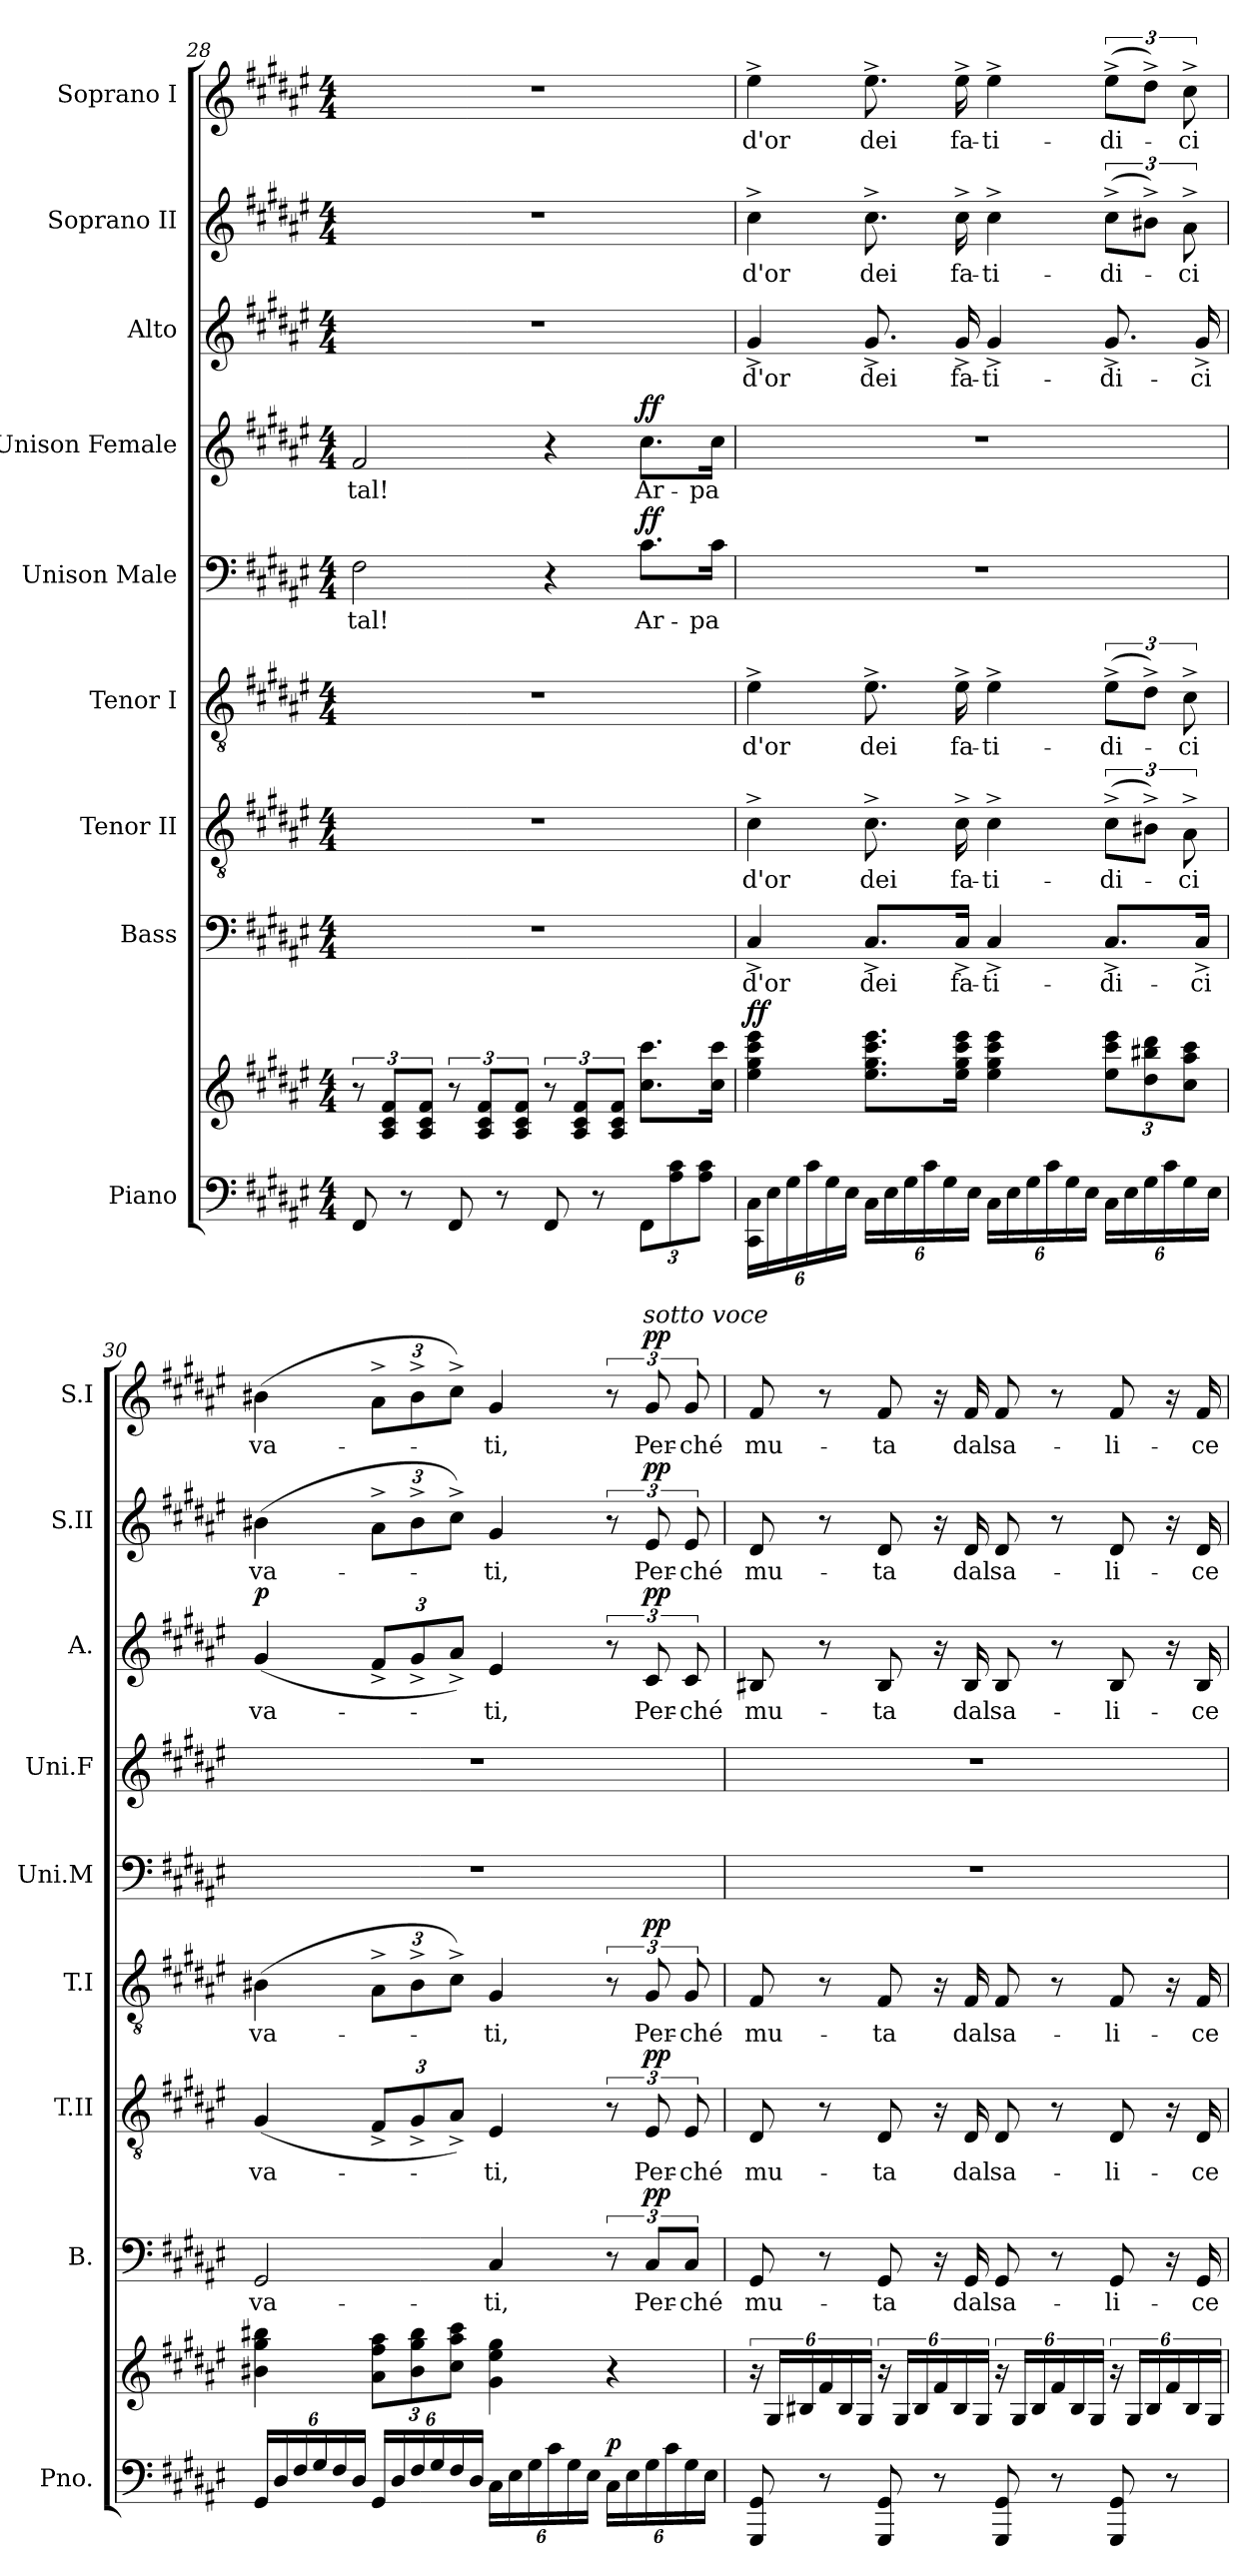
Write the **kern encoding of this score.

**kern	**kern	**dynam	**kern	**text	**dynam	**kern	**text	**dynam	**kern	**text	**dynam	**kern	**text	**dynam	**kern	**text	**dynam	**kern	**text	**dynam	**kern	**text	**dynam	**kern	**text	**dynam
*part9	*part9	*part9	*part8	*part8	*part8	*part7	*part7	*part7	*part6	*part6	*part6	*part5	*part5	*part5	*part4	*part4	*part4	*part3	*part3	*part3	*part2	*part2	*part2	*part1	*part1	*part1
*staff10	*staff9	*staff9/10	*staff8	*staff8	*staff8	*staff7	*staff7	*staff7	*staff6	*staff6	*staff6	*staff5	*staff5	*staff5	*staff4	*staff4	*staff4	*staff3	*staff3	*staff3	*staff2	*staff2	*staff2	*staff1	*staff1	*staff1
*I"Piano	*	*	*I"Bass	*	*	*I"Tenor II	*	*	*I"Tenor I	*	*	*I"Unison Male	*	*	*I"Unison Female	*	*	*I"Alto	*	*	*I"Soprano II	*	*	*I"Soprano I	*	*
*I'Pno.	*	*	*I'B.	*	*	*I'T.II	*	*	*I'T.I	*	*	*I'Uni.M	*	*	*I'Uni.F	*	*	*I'A.	*	*	*I'S.II	*	*	*I'S.I	*	*
*clefF4	*clefG2	*	*clefF4	*	*	*clefGv2	*	*	*clefGv2	*	*	*clefF4	*	*	*clefG2	*	*	*clefG2	*	*	*clefG2	*	*	*clefG2	*	*
*k[f#c#g#d#a#e#]	*k[f#c#g#d#a#e#]	*	*k[f#c#g#d#a#e#]	*	*	*k[f#c#g#d#a#e#]	*	*	*k[f#c#g#d#a#e#]	*	*	*k[f#c#g#d#a#e#]	*	*	*k[f#c#g#d#a#e#]	*	*	*k[f#c#g#d#a#e#]	*	*	*k[f#c#g#d#a#e#]	*	*	*k[f#c#g#d#a#e#]	*	*
*M4/4	*M4/4	*	*M4/4	*	*	*M4/4	*	*	*M4/4	*	*	*M4/4	*	*	*M4/4	*	*	*M4/4	*	*	*M4/4	*	*	*M4/4	*	*
=28	=28	=28	=28	=28	=28	=28	=28	=28	=28	=28	=28	=28	=28	=28	=28	=28	=28	=28	=28	=28	=28	=28	=28	=28	=28	=28
8FF#/	12r	.	1r	.	.	1r	.	.	1r	.	.	2F#\	-tal!	.	2f#/	-tal!	.	1r	.	.	1r	.	.	1r	.	.
.	12A#/ 12c#/ 12f#/L	.	.	.	.	.	.	.	.	.	.	.	.	.	.	.	.	.	.	.	.	.	.	.	.	.
8r	.	.	.	.	.	.	.	.	.	.	.	.	.	.	.	.	.	.	.	.	.	.	.	.	.	.
.	12A#/ 12c#/ 12f#/J	.	.	.	.	.	.	.	.	.	.	.	.	.	.	.	.	.	.	.	.	.	.	.	.	.
8FF#/	12r	.	.	.	.	.	.	.	.	.	.	.	.	.	.	.	.	.	.	.	.	.	.	.	.	.
.	12A#/ 12c#/ 12f#/L	.	.	.	.	.	.	.	.	.	.	.	.	.	.	.	.	.	.	.	.	.	.	.	.	.
8r	.	.	.	.	.	.	.	.	.	.	.	.	.	.	.	.	.	.	.	.	.	.	.	.	.	.
.	12A#/ 12c#/ 12f#/J	.	.	.	.	.	.	.	.	.	.	.	.	.	.	.	.	.	.	.	.	.	.	.	.	.
8FF#/	12r	.	.	.	.	.	.	.	.	.	.	4r	.	.	4r	.	.	.	.	.	.	.	.	.	.	.
.	12A#/ 12c#/ 12f#/L	.	.	.	.	.	.	.	.	.	.	.	.	.	.	.	.	.	.	.	.	.	.	.	.	.
8r	.	.	.	.	.	.	.	.	.	.	.	.	.	.	.	.	.	.	.	.	.	.	.	.	.	.
.	12A#/ 12c#/ 12f#/J	.	.	.	.	.	.	.	.	.	.	.	.	.	.	.	.	.	.	.	.	.	.	.	.	.
*Xbrackettup	*	*	*	*	*	*	*	*	*	*	*	*	*	*	*	*	*	*	*	*	*	*	*	*	*	*
!	!	!	!	!	!	!	!	!	!	!	!	!	!	!LO:DY:a	!	!	!LO:DY:a	!	!	!	!	!	!	!	!	!
12FF#\L	8.cc#\ 8.ccc#\L	.	.	.	.	.	.	.	.	.	.	8.c#\L	Ar-	ff	8.cc#\L	Ar-	ff	.	.	.	.	.	.	.	.	.
12A#\ 12c#\	.	.	.	.	.	.	.	.	.	.	.	.	.	.	.	.	.	.	.	.	.	.	.	.	.	.
12A#\ 12c#\J	.	.	.	.	.	.	.	.	.	.	.	.	.	.	.	.	.	.	.	.	.	.	.	.	.	.
.	16cc#\ 16ccc#\Jk	.	.	.	.	.	.	.	.	.	.	16c#\Jk	-pa	.	16cc#\Jk	-pa	.	.	.	.	.	.	.	.	.	.
!!LO:PB:g=z
=29	=29	=29	=29	=29	=29	=29	=29	=29	=29	=29	=29	=29	=29	=29	=29	=29	=29	=29	=29	=29	=29	=29	=29	=29	=29	=29
!	!	!LO:DY:a	!	!	!	!	!	!	!	!	!	!	!	!	!	!	!	!	!	!	!	!	!	!	!	!
24CC#\ 24C#\LL	4ee#\ 4gg#\ 4ccc#\ 4eee#\	ff	4C#^/	d'or	.	4c#^\	d'or	.	4e#^\	d'or	.	1r	.	.	1r	.	.	4g#^/	d'or	.	4cc#^\	d'or	.	4ee#^\	d'or	.
24E#\	.	.	.	.	.	.	.	.	.	.	.	.	.	.	.	.	.	.	.	.	.	.	.	.	.	.
24G#\	.	.	.	.	.	.	.	.	.	.	.	.	.	.	.	.	.	.	.	.	.	.	.	.	.	.
24c#\	.	.	.	.	.	.	.	.	.	.	.	.	.	.	.	.	.	.	.	.	.	.	.	.	.	.
24G#\	.	.	.	.	.	.	.	.	.	.	.	.	.	.	.	.	.	.	.	.	.	.	.	.	.	.
24E#\JJ	.	.	.	.	.	.	.	.	.	.	.	.	.	.	.	.	.	.	.	.	.	.	.	.	.	.
24C#\LL	8.ee#\ 8.gg#\ 8.ccc#\ 8.eee#\L	.	8.C#^/L	dei	.	8.c#^\	dei	.	8.e#^\	dei	.	.	.	.	.	.	.	8.g#^/	dei	.	8.cc#^\	dei	.	8.ee#^\	dei	.
24E#\	.	.	.	.	.	.	.	.	.	.	.	.	.	.	.	.	.	.	.	.	.	.	.	.	.	.
24G#\	.	.	.	.	.	.	.	.	.	.	.	.	.	.	.	.	.	.	.	.	.	.	.	.	.	.
24c#\	.	.	.	.	.	.	.	.	.	.	.	.	.	.	.	.	.	.	.	.	.	.	.	.	.	.
24G#\	.	.	.	.	.	.	.	.	.	.	.	.	.	.	.	.	.	.	.	.	.	.	.	.	.	.
.	16ee#\ 16gg#\ 16ccc#\ 16eee#\Jk	.	16C#^/Jk	fa-	.	16c#^\	fa-	.	16e#^\	fa-	.	.	.	.	.	.	.	16g#^/	fa-	.	16cc#^\	fa-	.	16ee#^\	fa-	.
24E#\JJ	.	.	.	.	.	.	.	.	.	.	.	.	.	.	.	.	.	.	.	.	.	.	.	.	.	.
24C#\LL	4ee#\ 4gg#\ 4ccc#\ 4eee#\	.	4C#^/	-ti-	.	4c#^\	-ti-	.	4e#^\	-ti-	.	.	.	.	.	.	.	4g#^/	-ti-	.	4cc#^\	-ti-	.	4ee#^\	-ti-	.
24E#\	.	.	.	.	.	.	.	.	.	.	.	.	.	.	.	.	.	.	.	.	.	.	.	.	.	.
24G#\	.	.	.	.	.	.	.	.	.	.	.	.	.	.	.	.	.	.	.	.	.	.	.	.	.	.
24c#\	.	.	.	.	.	.	.	.	.	.	.	.	.	.	.	.	.	.	.	.	.	.	.	.	.	.
24G#\	.	.	.	.	.	.	.	.	.	.	.	.	.	.	.	.	.	.	.	.	.	.	.	.	.	.
24E#\JJ	.	.	.	.	.	.	.	.	.	.	.	.	.	.	.	.	.	.	.	.	.	.	.	.	.	.
*	*Xbrackettup	*	*	*	*	*	*	*	*	*	*	*	*	*	*	*	*	*	*	*	*	*	*	*	*	*
24C#\LL	12ee#\ 12ccc#\ 12eee#\L	.	8.C#^/L	-di-	.	(12c#^\L	-di-	.	(12e#^\L	-di-	.	.	.	.	.	.	.	8.g#^/	-di-	.	(12cc#^\L	-di-	.	(12ee#^\L	-di-	.
24E#\	.	.	.	.	.	.	.	.	.	.	.	.	.	.	.	.	.	.	.	.	.	.	.	.	.	.
24G#\	12dd#\ 12bb#X\ 12ddd#\	.	.	.	.	12B#X^\J)	.	.	12d#^\J)	.	.	.	.	.	.	.	.	.	.	.	12b#X^\J)	.	.	12dd#^\J)	.	.
24c#\	.	.	.	.	.	.	.	.	.	.	.	.	.	.	.	.	.	.	.	.	.	.	.	.	.	.
24G#\	12cc#\ 12aa#\ 12ccc#\J	.	.	.	.	12A#^\	-ci	.	12c#^\	-ci	.	.	.	.	.	.	.	.	.	.	12a#^\	-ci	.	12cc#^\	-ci	.
.	.	.	16C#^/Jk	-ci	.	.	.	.	.	.	.	.	.	.	.	.	.	16g#^/	-ci	.	.	.	.	.	.	.
24E#\JJ	.	.	.	.	.	.	.	.	.	.	.	.	.	.	.	.	.	.	.	.	.	.	.	.	.	.
!!LO:PB:g=z
=30	=30	=30	=30	=30	=30	=30	=30	=30	=30	=30	=30	=30	=30	=30	=30	=30	=30	=30	=30	=30	=30	=30	=30	=30	=30	=30
!	!	!	!	!	!	!	!	!	!	!	!	!	!	!	!	!	!	!	!	!LO:DY:a	!	!	!	!	!	!
24GG#/LL	4b#X\ 4gg#\ 4bb#X\	.	2GG#/	va-	.	(4G#/	va-	.	(4B#X\	va-	.	1r	.	.	1r	.	.	(4g#/	va-	p	(4b#X\	va-	.	(4b#X\	va-	.
24D#/	.	.	.	.	.	.	.	.	.	.	.	.	.	.	.	.	.	.	.	.	.	.	.	.	.	.
24F#/	.	.	.	.	.	.	.	.	.	.	.	.	.	.	.	.	.	.	.	.	.	.	.	.	.	.
24G#/	.	.	.	.	.	.	.	.	.	.	.	.	.	.	.	.	.	.	.	.	.	.	.	.	.	.
24F#/	.	.	.	.	.	.	.	.	.	.	.	.	.	.	.	.	.	.	.	.	.	.	.	.	.	.
24D#/JJ	.	.	.	.	.	.	.	.	.	.	.	.	.	.	.	.	.	.	.	.	.	.	.	.	.	.
*	*	*	*	*	*	*Xbrackettup	*	*	*Xbrackettup	*	*	*	*	*	*	*	*	*Xbrackettup	*	*	*Xbrackettup	*	*	*Xbrackettup	*	*
24GG#/LL	12a#\ 12ff#\ 12aa#\L	.	.	.	.	12F#^/L	.	.	12A#^\L	.	.	.	.	.	.	.	.	12f#^/L	.	.	12a#^\L	.	.	12a#^\L	.	.
24D#/	.	.	.	.	.	.	.	.	.	.	.	.	.	.	.	.	.	.	.	.	.	.	.	.	.	.
24F#/	12b#\ 12gg#\ 12bb#\	.	.	.	.	12G#^/	.	.	12B#^\	.	.	.	.	.	.	.	.	12g#^/	.	.	12b#^\	.	.	12b#^\	.	.
24G#/	.	.	.	.	.	.	.	.	.	.	.	.	.	.	.	.	.	.	.	.	.	.	.	.	.	.
24F#/	12cc#\ 12aa#\ 12ccc#\J	.	.	.	.	12A#^/J)	.	.	12c#^\J)	.	.	.	.	.	.	.	.	12a#^/J)	.	.	12cc#^\J)	.	.	12cc#^\J)	.	.
24D#/JJ	.	.	.	.	.	.	.	.	.	.	.	.	.	.	.	.	.	.	.	.	.	.	.	.	.	.
24C#\LL	4g#\ 4ee#\ 4gg#\	.	4C#/	-ti,	.	4E#/	-ti,	.	4G#/	-ti,	.	.	.	.	.	.	.	4e#/	-ti,	.	4g#/	-ti,	.	4g#/	-ti,	.
24E#\	.	.	.	.	.	.	.	.	.	.	.	.	.	.	.	.	.	.	.	.	.	.	.	.	.	.
24G#\	.	.	.	.	.	.	.	.	.	.	.	.	.	.	.	.	.	.	.	.	.	.	.	.	.	.
24c#\	.	.	.	.	.	.	.	.	.	.	.	.	.	.	.	.	.	.	.	.	.	.	.	.	.	.
24G#\	.	.	.	.	.	.	.	.	.	.	.	.	.	.	.	.	.	.	.	.	.	.	.	.	.	.
24E#\JJ	.	.	.	.	.	.	.	.	.	.	.	.	.	.	.	.	.	.	.	.	.	.	.	.	.	.
*	*	*	*	*	*	*brackettup	*	*	*brackettup	*	*	*	*	*	*	*	*	*brackettup	*	*	*brackettup	*	*	*brackettup	*	*
!	!	!LO:DY:a=2	!	!	!	!	!	!	!	!	!	!	!	!	!	!	!	!	!	!	!	!	!	!	!	!
24C#\LL	4r	p	12r	.	.	12r	.	.	12r	.	.	.	.	.	.	.	.	12r	.	.	12r	.	.	12r	.	.
24E#\	.	.	.	.	.	.	.	.	.	.	.	.	.	.	.	.	.	.	.	.	.	.	.	.	.	.
!	!	!	!	!	!	!	!	!	!	!	!	!	!	!	!	!	!	!	!	!	!	!	!	!LO:TX:a:i:t=sotto voce	!	!
!	!	!	!	!	!LO:DY:a	!	!	!LO:DY:a	!	!	!LO:DY:a	!	!	!	!	!	!	!	!	!LO:DY:a	!	!	!LO:DY:a	!	!	!LO:DY:a
24G#\	.	.	12C#/L	Per-	pp	12E#/	Per-	pp	12G#/	Per-	pp	.	.	.	.	.	.	12c#/	Per-	pp	12e#/	Per-	pp	12g#/	Per-	pp
24c#\	.	.	.	.	.	.	.	.	.	.	.	.	.	.	.	.	.	.	.	.	.	.	.	.	.	.
24G#\	.	.	12C#/J	-ché	.	12E#/	-ché	.	12G#/	-ché	.	.	.	.	.	.	.	12c#/	-ché	.	12e#/	-ché	.	12g#/	-ché	.
24E#\JJ	.	.	.	.	.	.	.	.	.	.	.	.	.	.	.	.	.	.	.	.	.	.	.	.	.	.
!!LO:PB:g=z
=31	=31	=31	=31	=31	=31	=31	=31	=31	=31	=31	=31	=31	=31	=31	=31	=31	=31	=31	=31	=31	=31	=31	=31	=31	=31	=31
*	*brackettup	*	*	*	*	*	*	*	*	*	*	*	*	*	*	*	*	*	*	*	*	*	*	*	*	*
8GGG#/ 8GG#/	24r	.	8GG#/	mu-	.	8D#/	mu-	.	8F#/	mu-	.	1r	.	.	1r	.	.	8B#X/	mu-	.	8d#/	mu-	.	8f#/	mu-	.
.	24G#/LL	.	.	.	.	.	.	.	.	.	.	.	.	.	.	.	.	.	.	.	.	.	.	.	.	.
.	24B#X/	.	.	.	.	.	.	.	.	.	.	.	.	.	.	.	.	.	.	.	.	.	.	.	.	.
8r	24f#/	.	8r	.	.	8r	.	.	8r	.	.	.	.	.	.	.	.	8r	.	.	8r	.	.	8r	.	.
.	24B#/	.	.	.	.	.	.	.	.	.	.	.	.	.	.	.	.	.	.	.	.	.	.	.	.	.
.	24G#/JJ	.	.	.	.	.	.	.	.	.	.	.	.	.	.	.	.	.	.	.	.	.	.	.	.	.
8GGG#/ 8GG#/	24r	.	8GG#/	-ta	.	8D#/	-ta	.	8F#/	-ta	.	.	.	.	.	.	.	8B#/	-ta	.	8d#/	-ta	.	8f#/	-ta	.
.	24G#/LL	.	.	.	.	.	.	.	.	.	.	.	.	.	.	.	.	.	.	.	.	.	.	.	.	.
.	24B#/	.	.	.	.	.	.	.	.	.	.	.	.	.	.	.	.	.	.	.	.	.	.	.	.	.
8r	24f#/	.	16r	.	.	16r	.	.	16r	.	.	.	.	.	.	.	.	16r	.	.	16r	.	.	16r	.	.
.	24B#/	.	.	.	.	.	.	.	.	.	.	.	.	.	.	.	.	.	.	.	.	.	.	.	.	.
.	.	.	16GG#/	dal	.	16D#/	dal	.	16F#/	dal	.	.	.	.	.	.	.	16B#/	dal	.	16d#/	dal	.	16f#/	dal	.
.	24G#/JJ	.	.	.	.	.	.	.	.	.	.	.	.	.	.	.	.	.	.	.	.	.	.	.	.	.
8GGG#/ 8GG#/	24r	.	8GG#/	sa-	.	8D#/	sa-	.	8F#/	sa-	.	.	.	.	.	.	.	8B#/	sa-	.	8d#/	sa-	.	8f#/	sa-	.
.	24G#/LL	.	.	.	.	.	.	.	.	.	.	.	.	.	.	.	.	.	.	.	.	.	.	.	.	.
.	24B#/	.	.	.	.	.	.	.	.	.	.	.	.	.	.	.	.	.	.	.	.	.	.	.	.	.
8r	24f#/	.	8r	.	.	8r	.	.	8r	.	.	.	.	.	.	.	.	8r	.	.	8r	.	.	8r	.	.
.	24B#/	.	.	.	.	.	.	.	.	.	.	.	.	.	.	.	.	.	.	.	.	.	.	.	.	.
.	24G#/JJ	.	.	.	.	.	.	.	.	.	.	.	.	.	.	.	.	.	.	.	.	.	.	.	.	.
8GGG#/ 8GG#/	24r	.	8GG#/	-li-	.	8D#/	-li-	.	8F#/	-li-	.	.	.	.	.	.	.	8B#/	-li-	.	8d#/	-li-	.	8f#/	-li-	.
.	24G#/LL	.	.	.	.	.	.	.	.	.	.	.	.	.	.	.	.	.	.	.	.	.	.	.	.	.
.	24B#/	.	.	.	.	.	.	.	.	.	.	.	.	.	.	.	.	.	.	.	.	.	.	.	.	.
8r	24f#/	.	16r	.	.	16r	.	.	16r	.	.	.	.	.	.	.	.	16r	.	.	16r	.	.	16r	.	.
.	24B#/	.	.	.	.	.	.	.	.	.	.	.	.	.	.	.	.	.	.	.	.	.	.	.	.	.
.	.	.	16GG#/	-ce	.	16D#/	-ce	.	16F#/	-ce	.	.	.	.	.	.	.	16B#/	-ce	.	16d#/	-ce	.	16f#/	-ce	.
.	24G#/JJ	.	.	.	.	.	.	.	.	.	.	.	.	.	.	.	.	.	.	.	.	.	.	.	.	.
=	=	=	=	=	=	=	=	=	=	=	=	=	=	=	=	=	=	=	=	=	=	=	=	=	=	=
*-	*-	*-	*-	*-	*-	*-	*-	*-	*-	*-	*-	*-	*-	*-	*-	*-	*-	*-	*-	*-	*-	*-	*-	*-	*-	*-
